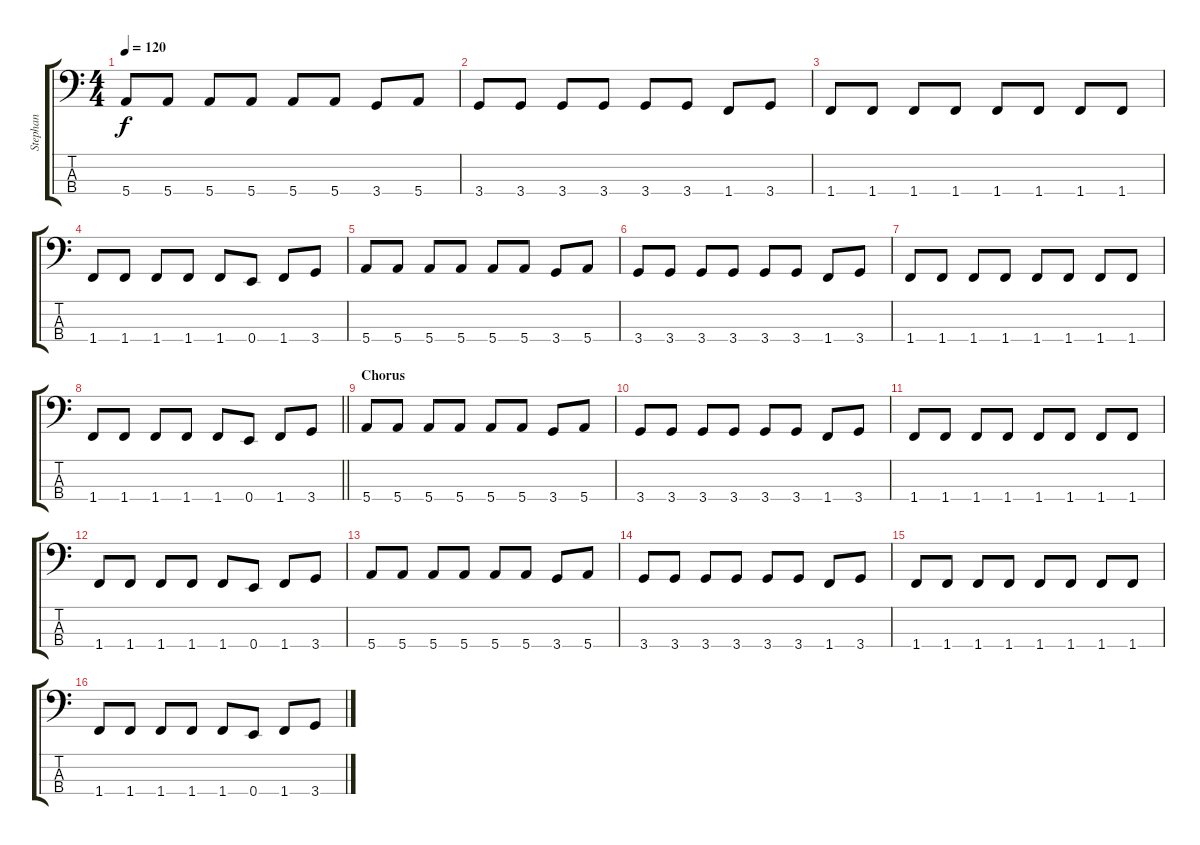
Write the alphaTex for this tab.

\track ("Stephan" "Stephan") {instrument electricbasspick}
\staff {score tabs}
\tuning (G2 D2 A1 E1) {hide}
\ts (4 4)
\tempo 120
\clef f4
\ks c
5.4.8{dy f} 5.4.8 5.4.8 5.4.8 5.4.8 5.4.8 3.4.8 5.4.8 |
3.4.8 3.4.8 3.4.8 3.4.8 3.4.8 3.4.8 1.4.8 3.4.8 |
1.4.8 1.4.8 1.4.8 1.4.8 1.4.8 1.4.8 1.4.8 1.4.8 |
1.4.8 1.4.8 1.4.8 1.4.8 1.4.8 0.4.8 1.4.8 3.4.8 |
5.4.8 5.4.8 5.4.8 5.4.8 5.4.8 5.4.8 3.4.8 5.4.8 |
3.4.8 3.4.8 3.4.8 3.4.8 3.4.8 3.4.8 1.4.8 3.4.8 |
1.4.8 1.4.8 1.4.8 1.4.8 1.4.8 1.4.8 1.4.8 1.4.8 |
\barLineRight lightlight
1.4.8 1.4.8 1.4.8 1.4.8 1.4.8 0.4.8 1.4.8 3.4.8 |
\section ("" "Chorus")
5.4.8 5.4.8 5.4.8 5.4.8 5.4.8 5.4.8 3.4.8 5.4.8 |
3.4.8 3.4.8 3.4.8 3.4.8 3.4.8 3.4.8 1.4.8 3.4.8 |
1.4.8 1.4.8 1.4.8 1.4.8 1.4.8 1.4.8 1.4.8 1.4.8 |
1.4.8 1.4.8 1.4.8 1.4.8 1.4.8 0.4.8 1.4.8 3.4.8 |
5.4.8 5.4.8 5.4.8 5.4.8 5.4.8 5.4.8 3.4.8 5.4.8 |
3.4.8 3.4.8 3.4.8 3.4.8 3.4.8 3.4.8 1.4.8 3.4.8 |
1.4.8 1.4.8 1.4.8 1.4.8 1.4.8 1.4.8 1.4.8 1.4.8 |
1.4.8 1.4.8 1.4.8 1.4.8 1.4.8 0.4.8 1.4.8 3.4.8
